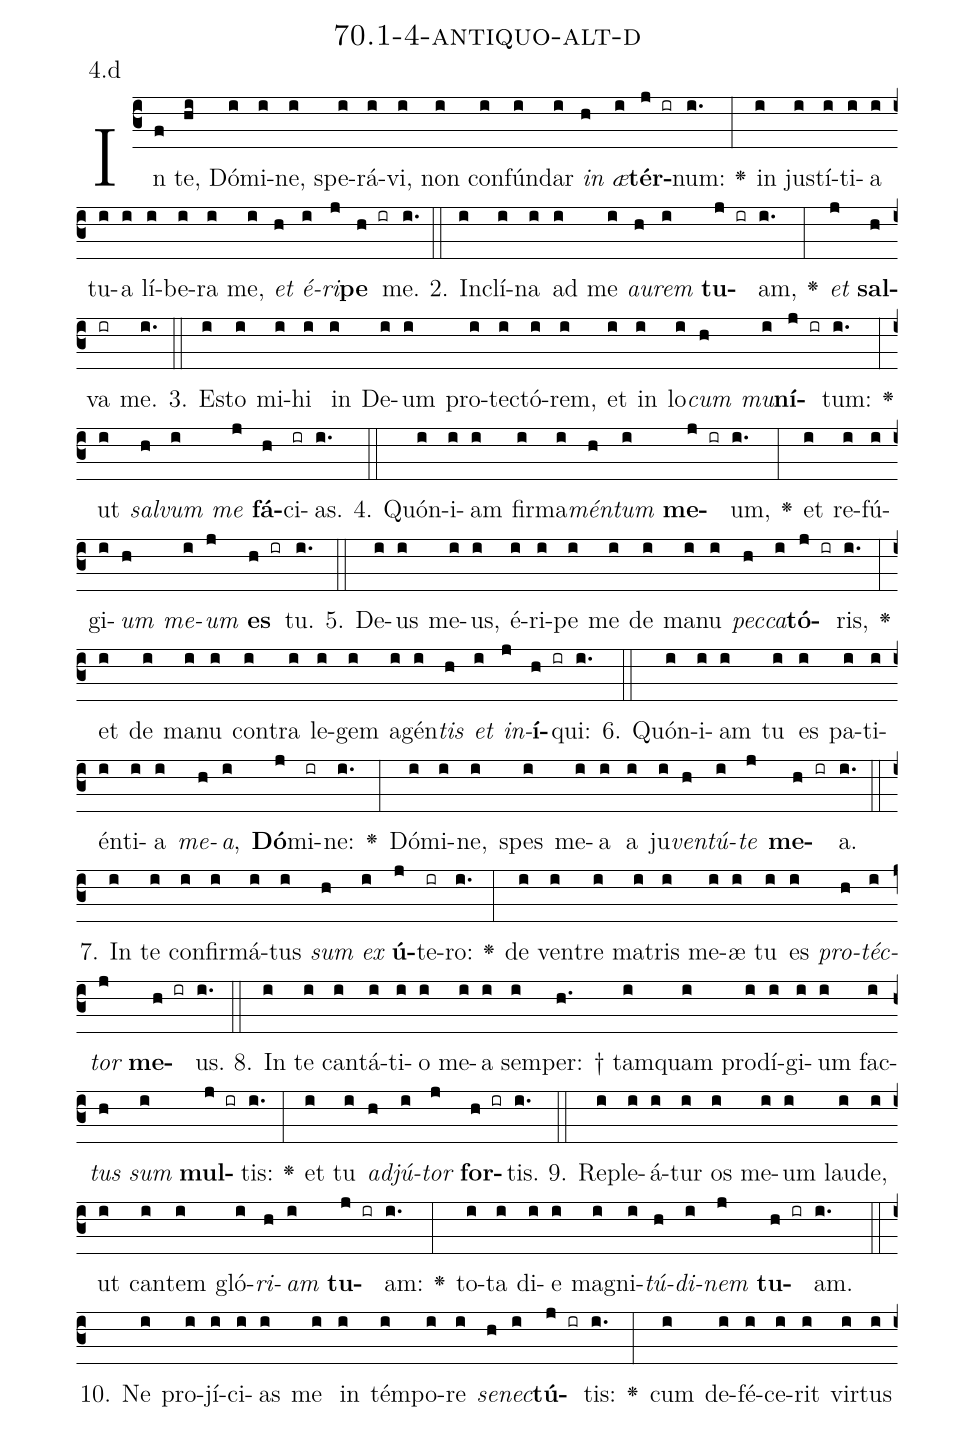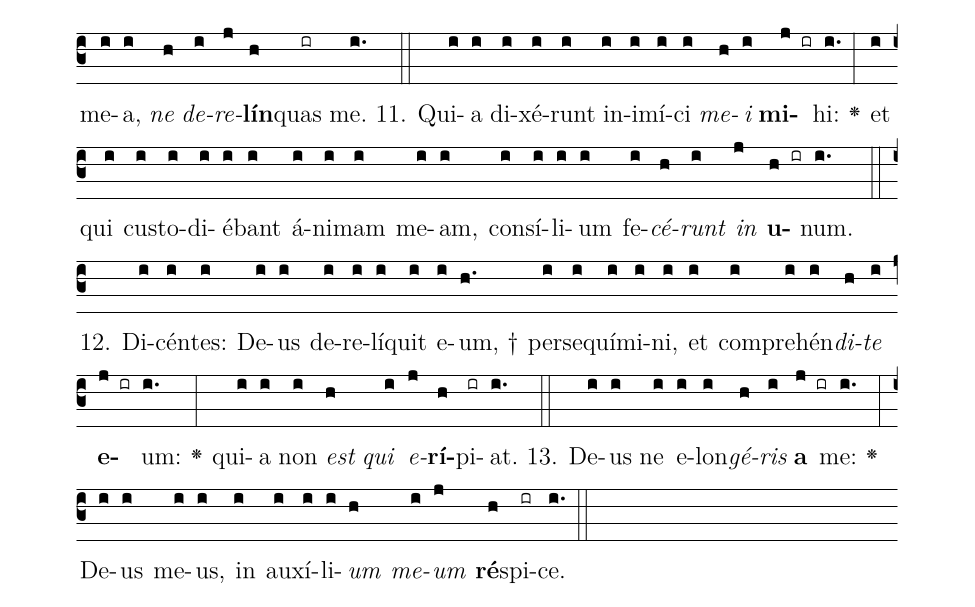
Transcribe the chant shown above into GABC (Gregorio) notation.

name: 70.1-4-antiquo-alt-d;
annotation: 4.d;
%%
(c3)In(f) te,(hi) Dó(i)mi(i)ne,(i) spe(i)rá(i)vi,(i) non(i) con(i)fún(i)dar(i) <i>in</i>(h) <i>æ</i>(i)<b>tér</b>(j ir)num:(i.) <v>\greheightstar</v>(:) in(i) jus(i)tí(i)ti(i)a(i) tu(i)a(i) lí(i)be(i)ra(i) me,(i) <i>et</i>(h) <i>é</i>(i)<i>ri</i>(j)<b>pe</b>(h ir) me.(i.) (::)
2. In(i)clí(i)na(i) ad(i) me(i) <i>au</i>(h)<i>rem</i>(i) <b>tu</b>(j ir)am,(i.) <v>\greheightstar</v>(:) <i>et</i>(j) <b>sal</b>(h)va(ir) me.(i.) (::)
3. Es(i)to(i) mi(i)hi(i) in(i) De(i)um(i) pro(i)tec(i)tó(i)rem,(i) et(i) in(i) lo(i)<i>cum</i>(h) <i>mu</i>(i)<b>ní</b>(j ir)tum:(i.) <v>\greheightstar</v>(:) ut(i) <i>sal</i>(h)<i>vum</i>(i) <i>me</i>(j) <b>fá</b>(h)ci(ir)as.(i.) (::)
4. Quón(i)i(i)am(i) fir(i)ma(i)<i>mén</i>(h)<i>tum</i>(i) <b>me</b>(j ir)um,(i.) <v>\greheightstar</v>(:) et(i) re(i)fú(i)gi(i)<i>um</i>(h) <i>me</i>(i)<i>um</i>(j) <b>es</b>(h ir) tu.(i.) (::)
5. De(i)us(i) me(i)us,(i) é(i)ri(i)pe(i) me(i) de(i) ma(i)nu(i) <i>pec</i>(h)<i>ca</i>(i)<b>tó</b>(j ir)ris,(i.) <v>\greheightstar</v>(:) et(i) de(i) ma(i)nu(i) con(i)tra(i) le(i)gem(i) a(i)gén(i)<i>tis</i>(h) <i>et</i>(i) <i>in</i>(j)<b>í</b>(h ir)qui:(i.) (::)
6. Quón(i)i(i)am(i) tu(i) es(i) pa(i)ti(i)én(i)ti(i)a(i) <i>me</i>(h)<i>a</i>,(i) <b>Dó</b>(j)mi(ir)ne:(i.) <v>\greheightstar</v>(:) Dó(i)mi(i)ne,(i) spes(i) me(i)a(i) a(i) ju(i)<i>ven</i>(h)<i>tú</i>(i)<i>te</i>(j) <b>me</b>(h ir)a.(i.) (::)
7. In(i) te(i) con(i)fir(i)má(i)tus(i) <i>sum</i>(h) <i>ex</i>(i) <b>ú</b>(j)te(ir)ro:(i.) <v>\greheightstar</v>(:) de(i) ven(i)tre(i) ma(i)tris(i) me(i)æ(i) tu(i) es(i) <i>pro</i>(h)<i>téc</i>(i)<i>tor</i>(j) <b>me</b>(h ir)us.(i.) (::)
8. In(i) te(i) can(i)tá(i)ti(i)o(i) me(i)a(i) sem(i)per: †(h.) tam(i)quam(i) prod(i)í(i)gi(i)um(i) fac(i)<i>tus</i>(h) <i>sum</i>(i) <b>mul</b>(j ir)tis:(i.) <v>\greheightstar</v>(:) et(i) tu(i) <i>ad</i>(h)<i>jú</i>(i)<i>tor</i>(j) <b>for</b>(h ir)tis.(i.) (::)
9. Re(i)ple(i)á(i)tur(i) os(i) me(i)um(i) lau(i)de,(i) ut(i) can(i)tem(i) gló(i)<i>ri</i>(h)<i>am</i>(i) <b>tu</b>(j ir)am:(i.) <v>\greheightstar</v>(:) to(i)ta(i) di(i)e(i) ma(i)gni(i)<i>tú</i>(h)<i>di</i>(i)<i>nem</i>(j) <b>tu</b>(h ir)am.(i.) (::)
10. Ne(i) pro(i)jí(i)ci(i)as(i) me(i) in(i) tém(i)po(i)re(i) <i>se</i>(h)<i>nec</i>(i)<b>tú</b>(j ir)tis:(i.) <v>\greheightstar</v>(:) cum(i) de(i)fé(i)ce(i)rit(i) vir(i)tus(i) me(i)a,(i) <i>ne</i>(h) <i>de</i>(i)<i>re</i>(j)<b>lín</b>(h)quas(ir) me.(i.) (::)
11. Qui(i)a(i) di(i)xé(i)runt(i) in(i)i(i)mí(i)ci(i) <i>me</i>(h)<i>i</i>(i) <b>mi</b>(j ir)hi:(i.) <v>\greheightstar</v>(:) et(i) qui(i) cus(i)to(i)di(i)é(i)bant(i) á(i)ni(i)mam(i) me(i)am,(i) con(i)sí(i)li(i)um(i) fe(i)<i>cé</i>(h)<i>runt</i>(i) <i>in</i>(j) <b>u</b>(h ir)num.(i.) (::)
12. Di(i)cén(i)tes:(i) De(i)us(i) de(i)re(i)lí(i)quit(i) e(i)um, †(h.) per(i)se(i)quí(i)mi(i)ni,(i) et(i) com(i)pre(i)hén(i)<i>di</i>(h)<i>te</i>(i) <b>e</b>(j ir)um:(i.) <v>\greheightstar</v>(:) qui(i)a(i) non(i) <i>est</i>(h) <i>qui</i>(i) <i>e</i>(j)<b>rí</b>(h)pi(ir)at.(i.) (::)
13. De(i)us(i) ne(i) e(i)lon(i)<i>gé</i>(h)<i>ris</i>(i) <b>a</b>(j ir) me:(i.) <v>\greheightstar</v>(:) De(i)us(i) me(i)us,(i) in(i) au(i)xí(i)li(i)<i>um</i>(h) <i>me</i>(i)<i>um</i>(j) <b>ré</b>(h)spi(ir)ce.(i.) (::)
